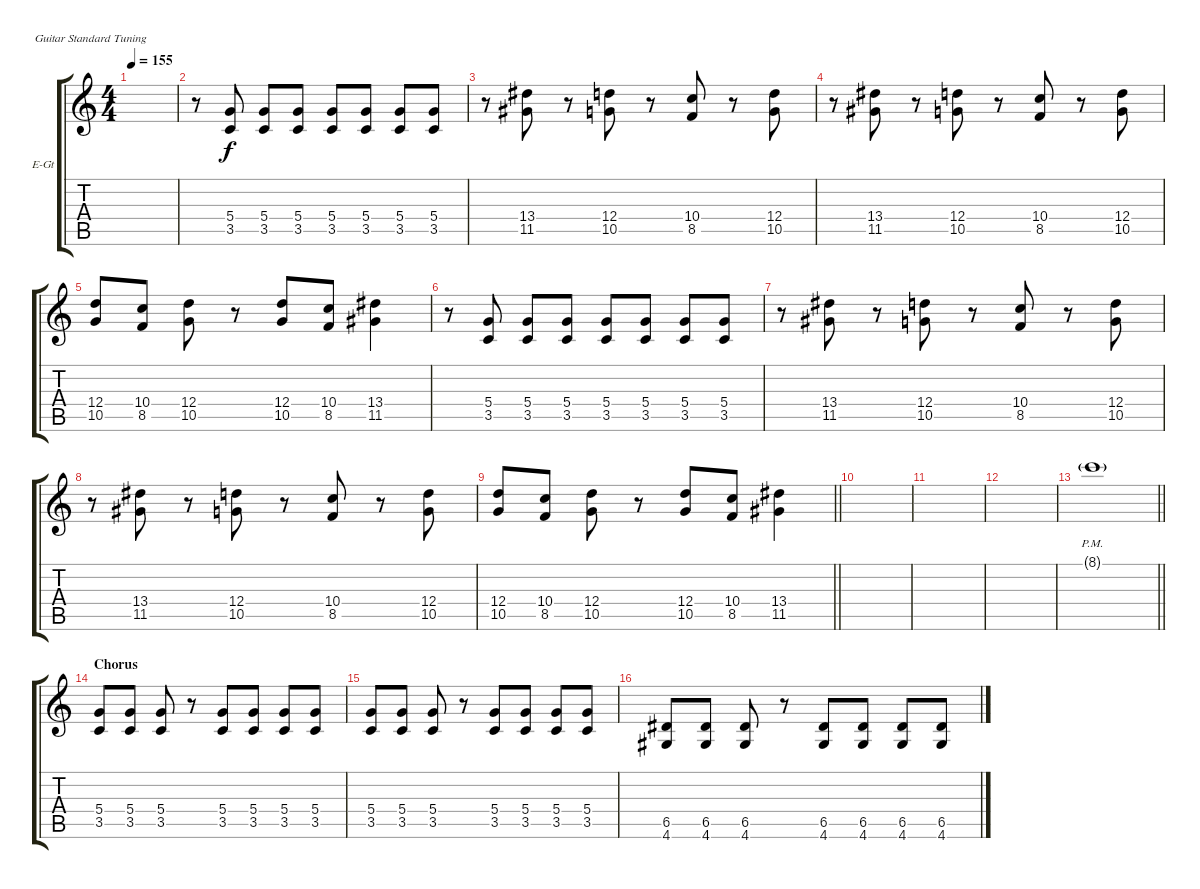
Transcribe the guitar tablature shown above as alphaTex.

\defaultSystemsLayout 4
\bracketExtendMode groupsimilarinstruments
\firstSystemTrackNameOrientation horizontal
\otherSystemsTrackNameOrientation horizontal
\track ("Electric Guitar" "E-Gt") {instrument distortionguitar}
\staff {score tabs}
\tuning (E4 B3 G3 D3 A2 E2)
\ts (4 4)
\tempo 155
\clef g2
\ks c
|
r.8 (3.5 5.4).8 (3.5 5.4).8 (3.5 5.4).8 (3.5 5.4).8 (3.5 5.4).8 (3.5 5.4).8 (3.5 5.4).8 |
r.8 (11.5 13.4).8 r.8 (10.5 12.4).8 r.8 (8.5 10.4).8 r.8 (10.5 12.4).8 |
r.8 (11.5 13.4).8 r.8 (10.5 12.4).8 r.8 (8.5 10.4).8 r.8 (10.5 12.4).8 |
(10.5 12.4).8 (8.5 10.4).8 (10.5 12.4).8 r.8 (10.5 12.4).8 (8.5 10.4).8 (11.5 13.4).4 |
r.8 (3.5 5.4).8 (3.5 5.4).8 (3.5 5.4).8 (3.5 5.4).8 (3.5 5.4).8 (3.5 5.4).8 (3.5 5.4).8 |
r.8 (11.5 13.4).8 r.8 (10.5 12.4).8 r.8 (8.5 10.4).8 r.8 (10.5 12.4).8 |
r.8 (11.5 13.4).8 r.8 (10.5 12.4).8 r.8 (8.5 10.4).8 r.8 (10.5 12.4).8 |
\barLineRight lightlight
(10.5 12.4).8 (8.5 10.4).8 (10.5 12.4).8 r.8 (10.5 12.4).8 (8.5 10.4).8 (11.5 13.4).4 |
|
|
|
\barLineRight lightlight
8.1{g pm}.1 |
\section ("" "Chorus")
(3.5 5.4).8 (3.5 5.4).8 (3.5 5.4).8 r.8 (3.5 5.4).8 (3.5 5.4).8 (3.5 5.4).8 (3.5 5.4).8 |
(3.5 5.4).8 (5.4 3.5).8 (3.5 5.4).8 r.8 (3.5 5.4).8 (3.5 5.4).8 (3.5 5.4).8 (3.5 5.4).8 |
(4.6 6.5).8 (4.6 6.5).8 (4.6 6.5).8 r.8 (4.6 6.5).8 (4.6 6.5).8 (4.6 6.5).8 (4.6 6.5).8
